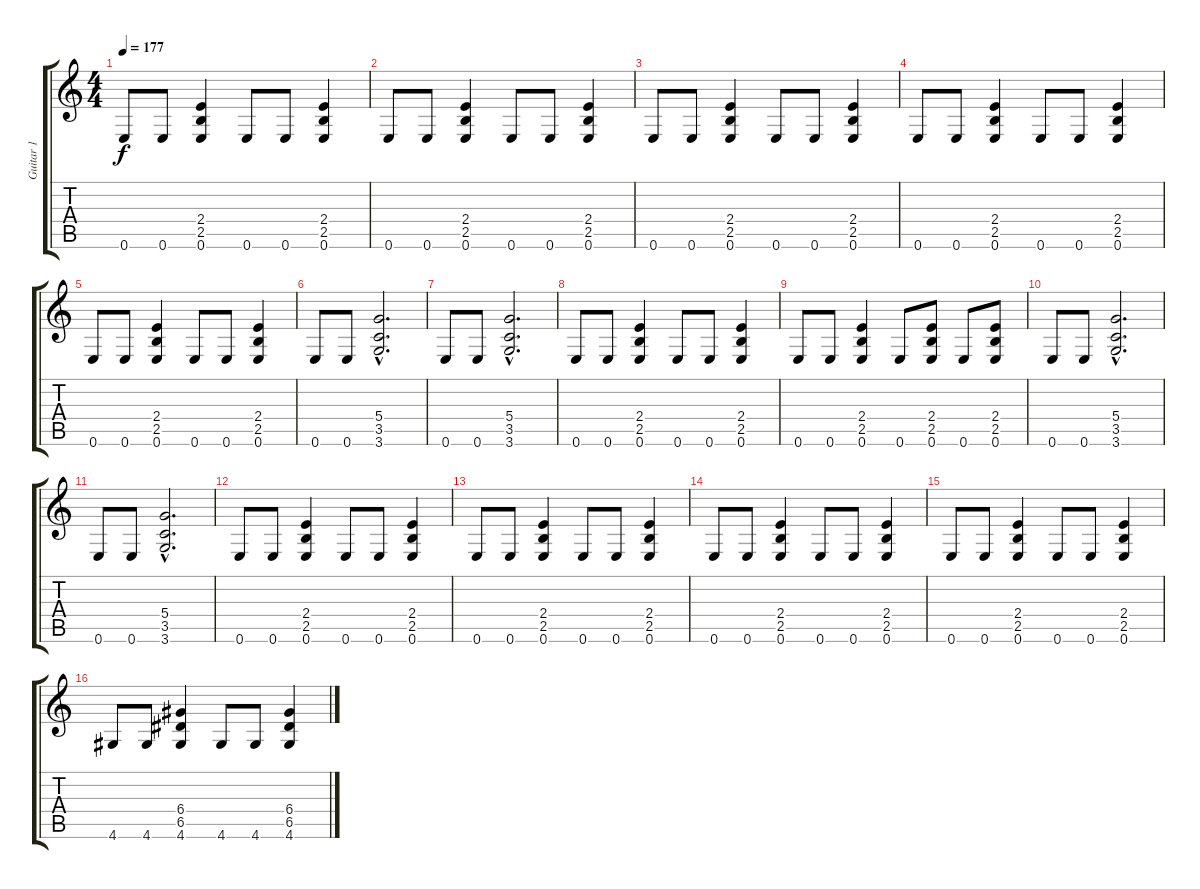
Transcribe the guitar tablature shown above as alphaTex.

\track ("Guitar 1" "Guitar 1") {instrument distortionguitar}
\staff {score tabs}
\tuning (E4 B3 G3 D3 A2 E2) {hide}
\ts (4 4)
\tempo 177
\clef g2
\ks c
0.6.8{dy f} 0.6.8 (2.4 2.5 0.6).4 0.6.8 0.6.8 (2.4 2.5 0.6).4 |
0.6.8 0.6.8 (2.4 2.5 0.6).4 0.6.8 0.6.8 (2.4 2.5 0.6).4 |
0.6.8 0.6.8 (2.4 2.5 0.6).4 0.6.8 0.6.8 (2.4 2.5 0.6).4 |
0.6.8 0.6.8 (2.4 2.5 0.6).4 0.6.8 0.6.8 (2.4 2.5 0.6).4 |
0.6.8 0.6.8 (2.4 2.5 0.6).4 0.6.8 0.6.8 (2.4 2.5 0.6).4 |
0.6.8 0.6.8 (5.4{hac} 3.5{hac} 3.6{hac}).2{d} |
0.6.8 0.6.8 (5.4{hac} 3.5{hac} 3.6{hac}).2{d} |
0.6.8 0.6.8 (2.4 2.5 0.6).4 0.6.8 0.6.8 (2.4 2.5 0.6).4 |
0.6.8 0.6.8 (2.4 2.5 0.6).4 0.6.8 (2.4 2.5 0.6).8 0.6.8 (2.4 2.5 0.6).8 |
0.6.8 0.6.8 (5.4{hac} 3.5{hac} 3.6{hac}).2{d} |
0.6.8 0.6.8 (5.4{hac} 3.5{hac} 3.6{hac}).2{d} |
0.6.8 0.6.8 (2.4 2.5 0.6).4 0.6.8 0.6.8 (2.4 2.5 0.6).4 |
0.6.8 0.6.8 (2.4 2.5 0.6).4 0.6.8 0.6.8 (2.4 2.5 0.6).4 |
0.6.8 0.6.8 (2.4 2.5 0.6).4 0.6.8 0.6.8 (2.4 2.5 0.6).4 |
0.6.8 0.6.8 (2.4 2.5 0.6).4 0.6.8 0.6.8 (2.4 2.5 0.6).4 |
4.6.8 4.6.8 (6.4 6.5 4.6).4 4.6.8 4.6.8 (6.4 6.5 4.6).4
